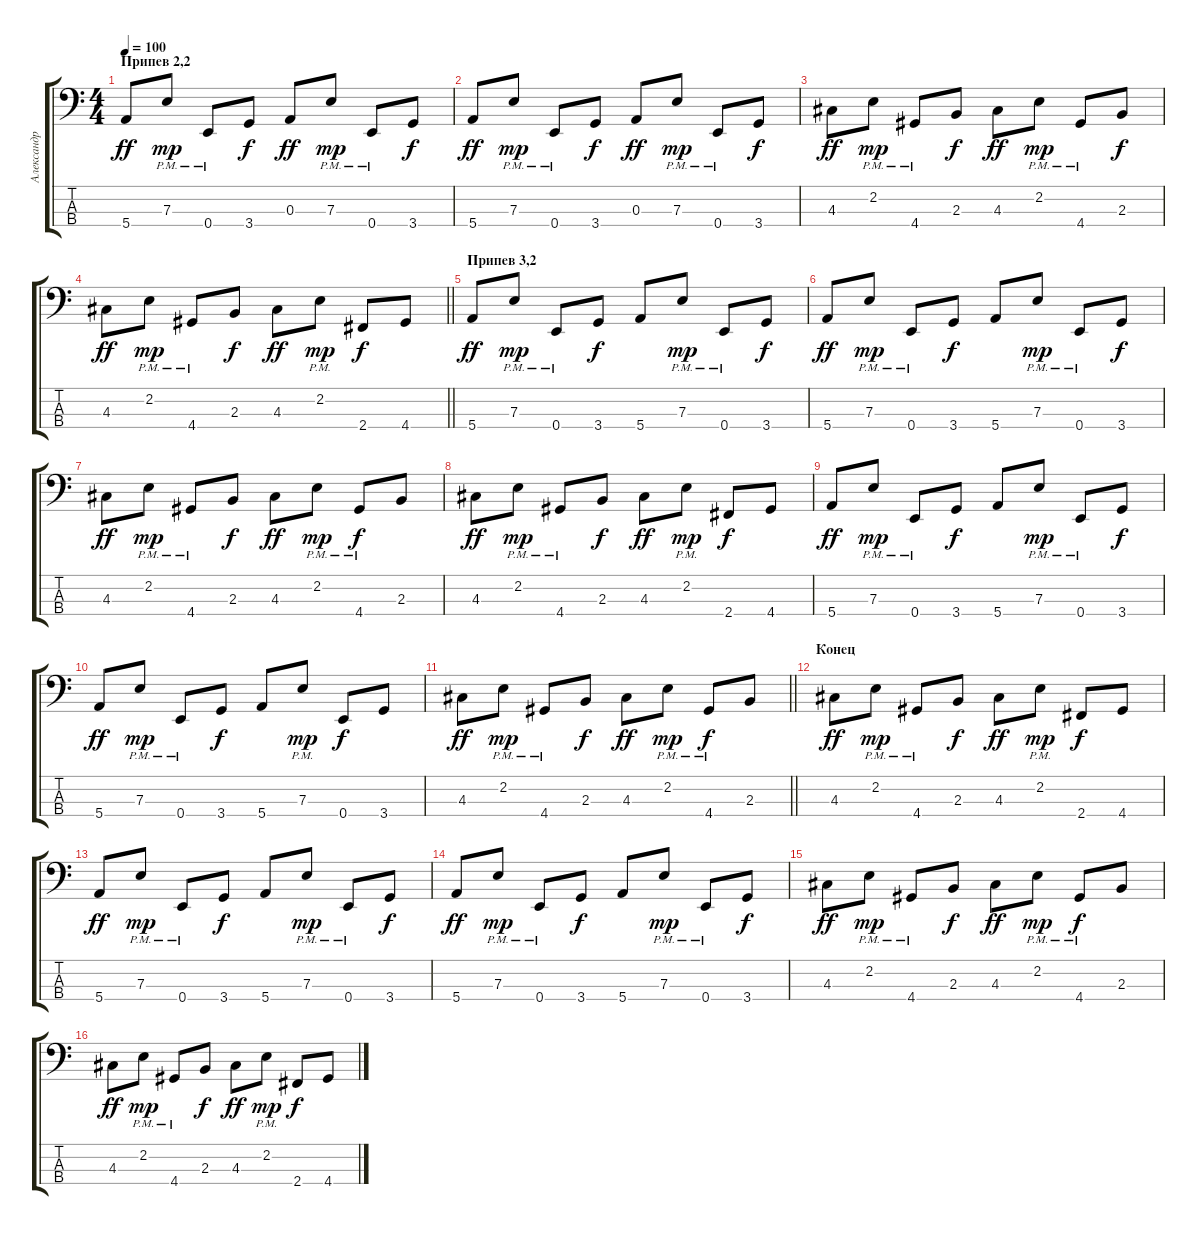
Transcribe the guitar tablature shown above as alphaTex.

\track ("Александр Кутиков" "Александр ") {instrument electricbassfinger}
\staff {score tabs}
\tuning (G2 D2 A1 E1) {hide}
\ts (4 4)
\section ("" "Припев 2,2")
\tempo 100
\clef f4
\ks c
5.4.8{dy ff} 7.3{pm}.8{dy mp} 0.4{pm}.8 3.4.8{dy f} 0.3.8{dy ff} 7.3{pm}.8{dy mp} 0.4{pm}.8 3.4.8{dy f} |
5.4.8{dy ff} 7.3{pm}.8{dy mp} 0.4{pm}.8 3.4.8{dy f} 0.3.8{dy ff} 7.3{pm}.8{dy mp} 0.4{pm}.8 3.4.8{dy f} |
4.3.8{dy ff} 2.2{pm}.8{dy mp} 4.4{pm}.8 2.3.8{dy f} 4.3.8{dy ff} 2.2{pm}.8{dy mp} 4.4{pm}.8 2.3.8{dy f} |
\barLineRight lightlight
4.3.8{dy ff} 2.2{pm}.8{dy mp} 4.4{pm}.8 2.3.8{dy f} 4.3.8{dy ff} 2.2{pm}.8{dy mp} 2.4.8{dy f} 4.4.8 |
\section ("" "Припев 3,2")
5.4.8{dy ff} 7.3{pm}.8{dy mp} 0.4{pm}.8 3.4.8{dy f} 5.4.8 7.3{pm}.8{dy mp} 0.4{pm}.8 3.4.8{dy f} |
5.4.8{dy ff} 7.3{pm}.8{dy mp} 0.4{pm}.8 3.4.8{dy f} 5.4.8 7.3{pm}.8{dy mp} 0.4{pm}.8 3.4.8{dy f} |
4.3.8{dy ff} 2.2{pm}.8{dy mp} 4.4{pm}.8 2.3.8{dy f} 4.3.8{dy ff} 2.2{pm}.8{dy mp} 4.4{pm}.8{dy f} 2.3.8 |
4.3.8{dy ff} 2.2{pm}.8{dy mp} 4.4{pm}.8 2.3.8{dy f} 4.3.8{dy ff} 2.2{pm}.8{dy mp} 2.4.8{dy f} 4.4.8 |
5.4.8{dy ff} 7.3{pm}.8{dy mp} 0.4{pm}.8 3.4.8{dy f} 5.4.8 7.3{pm}.8{dy mp} 0.4{pm}.8 3.4.8{dy f} |
5.4.8{dy ff} 7.3{pm}.8{dy mp} 0.4{pm}.8 3.4.8{dy f} 5.4.8 7.3{pm}.8{dy mp} 0.4.8{dy f} 3.4.8 |
\barLineRight lightlight
4.3.8{dy ff} 2.2{pm}.8{dy mp} 4.4{pm}.8 2.3.8{dy f} 4.3.8{dy ff} 2.2{pm}.8{dy mp} 4.4{pm}.8{dy f} 2.3.8 |
\section ("" "Конец")
4.3.8{dy ff} 2.2{pm}.8{dy mp} 4.4{pm}.8 2.3.8{dy f} 4.3.8{dy ff} 2.2{pm}.8{dy mp} 2.4.8{dy f} 4.4.8 |
5.4.8{dy ff} 7.3{pm}.8{dy mp} 0.4{pm}.8 3.4.8{dy f} 5.4.8 7.3{pm}.8{dy mp} 0.4{pm}.8 3.4.8{dy f} |
5.4.8{dy ff} 7.3{pm}.8{dy mp} 0.4{pm}.8 3.4.8{dy f} 5.4.8 7.3{pm}.8{dy mp} 0.4{pm}.8 3.4.8{dy f} |
4.3.8{dy ff} 2.2{pm}.8{dy mp} 4.4{pm}.8 2.3.8{dy f} 4.3.8{dy ff} 2.2{pm}.8{dy mp} 4.4{pm}.8{dy f} 2.3.8 |
4.3.8{dy ff} 2.2{pm}.8{dy mp} 4.4{pm}.8 2.3.8{dy f} 4.3.8{dy ff} 2.2{pm}.8{dy mp} 2.4.8{dy f} 4.4.8
